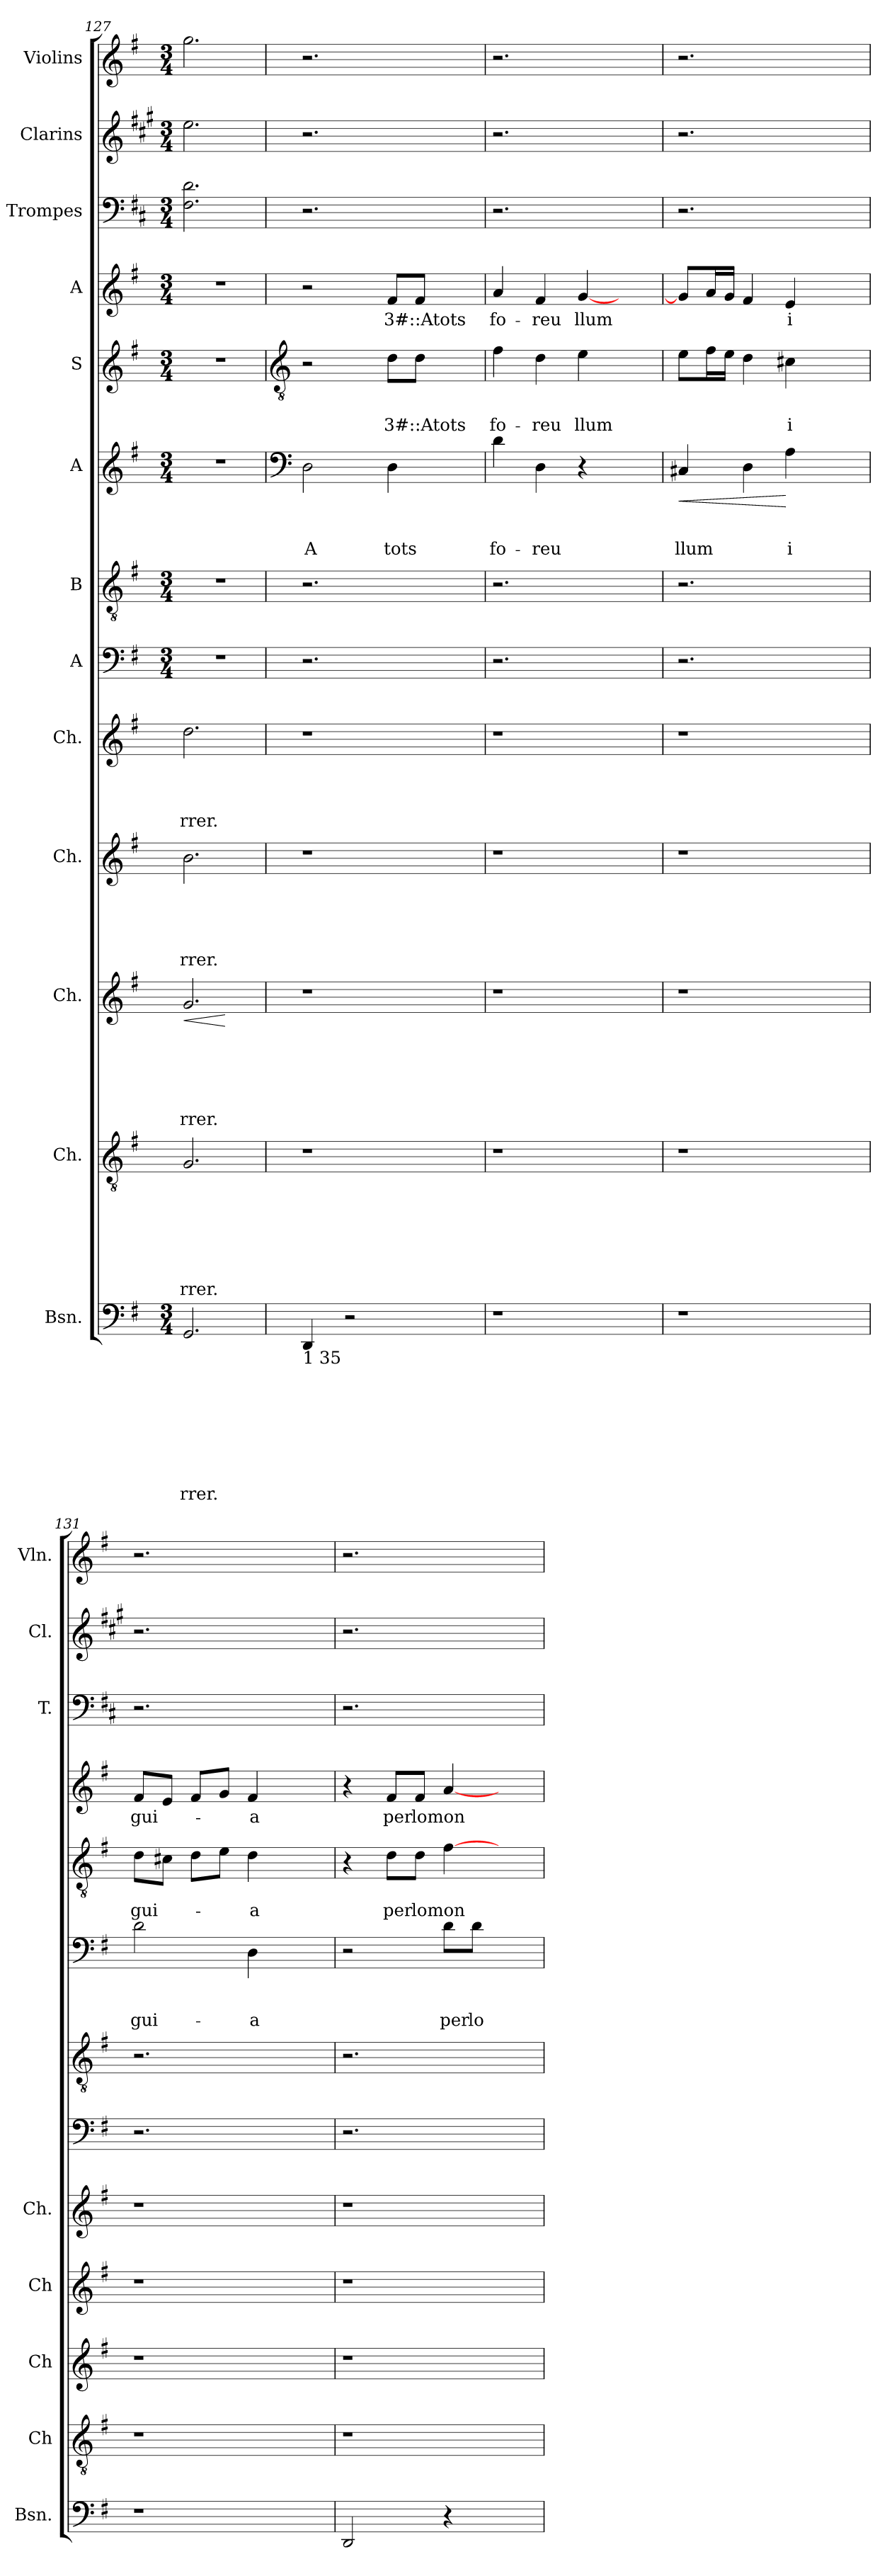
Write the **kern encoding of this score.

**kern	**text	**text	**text	**text	**text	**text	**text	**text	**kern	**text	**text	**text	**text	**text	**text	**text	**kern	**text	**text	**text	**text	**text	**text	**dynam	**kern	**text	**text	**text	**text	**text	**kern	**text	**text	**text	**text	**kern	**kern	**kern	**text	**text	**text	**dynam	**kern	**text	**text	**kern	**text	**kern	**kern	**kern
*part13	*part13	*part13	*part13	*part13	*part13	*part13	*part13	*part13	*part12	*part12	*part12	*part12	*part12	*part12	*part12	*part12	*part11	*part11	*part11	*part11	*part11	*part11	*part11	*part11	*part10	*part10	*part10	*part10	*part10	*part10	*part9	*part9	*part9	*part9	*part9	*part8	*part7	*part6	*part6	*part6	*part6	*part6	*part5	*part5	*part5	*part4	*part4	*part3	*part2	*part1
*staff13	*staff13	*staff13	*staff13	*staff13	*staff13	*staff13	*staff13	*staff13	*staff12	*staff12	*staff12	*staff12	*staff12	*staff12	*staff12	*staff12	*staff11	*staff11	*staff11	*staff11	*staff11	*staff11	*staff11	*staff11	*staff10	*staff10	*staff10	*staff10	*staff10	*staff10	*staff9	*staff9	*staff9	*staff9	*staff9	*staff8	*staff7	*staff6	*staff6	*staff6	*staff6	*staff6	*staff5	*staff5	*staff5	*staff4	*staff4	*staff3	*staff2	*staff1
*I"Bsn.	*	*	*	*	*	*	*	*	*I"Ch.	*	*	*	*	*	*	*	*I"Ch.	*	*	*	*	*	*	*	*I"Ch.	*	*	*	*	*	*I"Ch.	*	*	*	*	*I"A	*I"B	*I"A	*	*	*	*	*I"S	*	*	*I"A	*	*I"Trompes	*I"Clarins	*I"Violins
*I'Bsn.	*	*	*	*	*	*	*	*	*I'Ch	*	*	*	*	*	*	*	*I'Ch	*	*	*	*	*	*	*	*I'Ch	*	*	*	*	*	*I'Ch.	*	*	*	*	*	*	*	*	*	*	*	*	*	*	*	*	*I'T.	*I'Cl.	*I'Vln.
*clefF4	*	*	*	*	*	*	*	*	*clefGv2	*	*	*	*	*	*	*	*clefG2	*	*	*	*	*	*	*	*clefG2	*	*	*	*	*	*clefG2	*	*	*	*	*clefF4	*clefGv2	*clefG2	*	*	*	*	*clefG2	*	*	*clefG2	*	*clefF4	*clefG2	*clefG2
*	*	*	*	*	*	*	*	*	*	*	*	*	*	*	*	*	*	*	*	*	*	*	*	*	*	*	*	*	*	*	*	*	*	*	*	*	*	*	*	*	*	*	*	*	*	*	*	*ITrd4c7	*ITrd1c2	*
*k[f#]	*	*	*	*	*	*	*	*	*k[f#]	*	*	*	*	*	*	*	*k[f#]	*	*	*	*	*	*	*	*k[f#]	*	*	*	*	*	*k[f#]	*	*	*	*	*k[f#]	*k[f#]	*k[f#]	*	*	*	*	*k[f#]	*	*	*k[f#]	*	*k[f#]	*k[f#]	*k[f#]
*G:	*	*	*	*	*	*	*	*	*G:	*	*	*	*	*	*	*	*G:	*	*	*	*	*	*	*	*G:	*	*	*	*	*	*G:	*	*	*	*	*G:	*G:	*G:	*	*	*	*	*G:	*	*	*G:	*	*G:	*G:	*G:
*M3/4	*	*	*	*	*	*	*	*	*	*	*	*	*	*	*	*	*	*	*	*	*	*	*	*	*	*	*	*	*	*	*	*	*	*	*	*M3/4	*M3/4	*M3/4	*	*	*	*	*M3/4	*	*	*M3/4	*	*M3/4	*M3/4	*M3/4
=127	=127	=127	=127	=127	=127	=127	=127	=127	=127	=127	=127	=127	=127	=127	=127	=127	=127	=127	=127	=127	=127	=127	=127	=127	=127	=127	=127	=127	=127	=127	=127	=127	=127	=127	=127	=127	=127	=127	=127	=127	=127	=127	=127	=127	=127	=127	=127	=127	=127	=127
!	!	!	!	!	!	!	!	!LO:LY:a	!	!	!	!	!	!	!	!LO:LY:a	!	!	!	!	!	!	!LO:LY:b	!LO:HP:b	!	!	!	!	!	!LO:LY:b	!	!	!	!	!LO:LY:b	!	!	!	!	!	!	!	!	!	!	!	!	!	!	!
2.GG/	.	.	.	.	.	.	.	-rrer.	2.G/	.	.	.	.	.	.	-rrer.	2.g/	.	.	.	.	.	-rrer.	<	2.b\	.	.	.	.	-rrer.	2.dd\	.	.	.	-rrer.	2.r	2.r	2.r	.	.	.	.	2.r	.	.	2.r	.	2.BB\ 2.G\	2.dd\	2.gg\
.	.	.	.	.	.	.	.	.	.	.	.	.	.	.	.	.	.	.	.	.	.	.	.	[	.	.	.	.	.	.	.	.	.	.	.	.	.	.	.	.	.	.	.	.	.	.	.	.	.	.
!!LO:PB:g=z
=128!	=128!	=128!	=128!	=128!	=128!	=128!	=128!	=128!	=128!	=128!	=128!	=128!	=128!	=128!	=128!	=128!	=128!	=128!	=128!	=128!	=128!	=128!	=128!	=128!	=128!	=128!	=128!	=128!	=128!	=128!	=128!	=128!	=128!	=128!	=128!	=128!	=128!	=128!	=128!	=128!	=128!	=128!	=128!	=128!	=128!	=128!	=128!	=128!	=128!	=128!
*	*	*	*	*	*	*	*	*	*	*	*	*	*	*	*	*	*	*	*	*	*	*	*	*	*	*	*	*	*	*	*	*	*	*	*	*	*	*clefF4	*	*	*	*	*clefGv2	*	*	*	*	*	*	*
!LO:TX:b:t=1 35	!	!	!	!	!	!	!	!	!	!	!	!	!	!	!	!	!	!	!	!	!	!	!	!	!	!	!	!	!	!	!	!	!	!	!	!	!	!	!	!	!	!	!	!	!	!	!	!	!	!
!	!	!	!	!	!	!	!	!	!	!	!	!	!	!	!	!	!	!	!	!	!	!	!	!	!	!	!	!	!	!	!	!	!	!	!	!	!	!	!	!	!LO:LY:b	!	!	!	!	!	!	!	!	!
4DD/	.	.	.	.	.	.	.	.	1r	.	.	.	.	.	.	.	1r	.	.	.	.	.	.	.	1r	.	.	.	.	.	1r	.	.	.	.	2.r	2.r	2D\	.	.	A	.	2r	.	.	2r	.	2.r	2.r	2.r
2r	.	.	.	.	.	.	.	.	.	.	.	.	.	.	.	.	.	.	.	.	.	.	.	.	.	.	.	.	.	.	.	.	.	.	.	.	.	.	.	.	.	.	.	.	.	.	.	.	.	.
!	!	!	!	!	!	!	!	!	!	!	!	!	!	!	!	!	!	!	!	!	!	!	!	!	!	!	!	!	!	!	!	!	!	!	!	!	!	!	!	!	!LO:LY:b	!	!	!	!LO:LY:a	!	!LO:LY:b	!	!	!
.	.	.	.	.	.	.	.	.	.	.	.	.	.	.	.	.	.	.	.	.	.	.	.	.	.	.	.	.	.	.	.	.	.	.	.	.	.	4D\	.	.	tots	.	8d\L	.	3#::Atots	8f#/L	3#::Atots	.	.	.
.	.	.	.	.	.	.	.	.	.	.	.	.	.	.	.	.	.	.	.	.	.	.	.	.	.	.	.	.	.	.	.	.	.	.	.	.	.	.	.	.	.	.	8d\J	.	.	8f#/J	.	.	.	.
4ryy	.	.	.	.	.	.	.	.	.	.	.	.	.	.	.	.	.	.	.	.	.	.	.	.	.	.	.	.	.	.	.	.	.	.	.	4ryy	4ryy	4ryy	.	.	.	.	4ryy	.	.	4ryy	.	4ryy	4ryy	4ryy
=129	=129	=129	=129	=129	=129	=129	=129	=129	=129	=129	=129	=129	=129	=129	=129	=129	=129	=129	=129	=129	=129	=129	=129	=129	=129	=129	=129	=129	=129	=129	=129	=129	=129	=129	=129	=129	=129	=129	=129	=129	=129	=129	=129	=129	=129	=129	=129	=129	=129	=129
!LO:N:vis=1	!	!	!	!	!	!	!	!	!	!	!	!	!	!	!	!	!	!	!	!	!	!	!	!	!	!	!	!	!	!	!	!	!	!	!	!	!	!	!	!	!LO:LY:b	!	!	!	!LO:LY:a	!	!LO:LY:b	!	!	!
2.r	.	.	.	.	.	.	.	.	1r	.	.	.	.	.	.	.	1r	.	.	.	.	.	.	.	1r	.	.	.	.	.	1r	.	.	.	.	2.r	2.r	4d\	.	.	fo-	.	4f#\	.	fo-	4a/	fo-	2.r	2.r	2.r
!	!	!	!	!	!	!	!	!	!	!	!	!	!	!	!	!	!	!	!	!	!	!	!	!	!	!	!	!	!	!	!	!	!	!	!	!	!	!	!	!	!LO:LY:b	!	!	!	!LO:LY:a	!	!LO:LY:b	!	!	!
.	.	.	.	.	.	.	.	.	.	.	.	.	.	.	.	.	.	.	.	.	.	.	.	.	.	.	.	.	.	.	.	.	.	.	.	.	.	4D\	.	.	-reu	.	4d\	.	-reu	4f#/	-reu	.	.	.
!	!	!	!	!	!	!	!	!	!	!	!	!	!	!	!	!	!	!	!	!	!	!	!	!	!	!	!	!	!	!	!	!	!	!	!	!	!	!	!	!	!	!	!	!	!LO:LY:a	!	!LO:LY:b	!	!	!
.	.	.	.	.	.	.	.	.	.	.	.	.	.	.	.	.	.	.	.	.	.	.	.	.	.	.	.	.	.	.	.	.	.	.	.	.	.	4r	.	.	.	.	4e\	.	llum	[<4g/	llum	.	.	.
4ryy	.	.	.	.	.	.	.	.	.	.	.	.	.	.	.	.	.	.	.	.	.	.	.	.	.	.	.	.	.	.	.	.	.	.	.	4ryy	4ryy	4ryy	.	.	.	.	4ryy	.	.	4ryy	.	4ryy	4ryy	4ryy
=130	=130	=130	=130	=130	=130	=130	=130	=130	=130	=130	=130	=130	=130	=130	=130	=130	=130	=130	=130	=130	=130	=130	=130	=130	=130	=130	=130	=130	=130	=130	=130	=130	=130	=130	=130	=130	=130	=130	=130	=130	=130	=130	=130	=130	=130	=130	=130	=130	=130	=130
!LO:N:vis=1	!	!	!	!	!	!	!	!	!	!	!	!	!	!	!	!	!	!	!	!	!	!	!	!	!	!	!	!	!	!	!	!	!	!	!	!	!	!	!	!	!LO:LY:b	!LO:HP:b	!	!	!	!	!	!	!	!
2.r	.	.	.	.	.	.	.	.	1r	.	.	.	.	.	.	.	1r	.	.	.	.	.	.	.	1r	.	.	.	.	.	1r	.	.	.	.	2.r	2.r	4C#X/	.	.	llum	<	8e\L	.	.	8g/L]	.	2.r	2.r	2.r
.	.	.	.	.	.	.	.	.	.	.	.	.	.	.	.	.	.	.	.	.	.	.	.	.	.	.	.	.	.	.	.	.	.	.	.	.	.	.	.	.	.	.	16f#\L	.	.	16a/L	.	.	.	.
.	.	.	.	.	.	.	.	.	.	.	.	.	.	.	.	.	.	.	.	.	.	.	.	.	.	.	.	.	.	.	.	.	.	.	.	.	.	.	.	.	.	.	16e\JJ	.	.	16g/JJ	.	.	.	.
.	.	.	.	.	.	.	.	.	.	.	.	.	.	.	.	.	.	.	.	.	.	.	.	.	.	.	.	.	.	.	.	.	.	.	.	.	.	4D\	.	.	.	.	4d\	.	.	4f#/	.	.	.	.
!	!	!	!	!	!	!	!	!	!	!	!	!	!	!	!	!	!	!	!	!	!	!	!	!	!	!	!	!	!	!	!	!	!	!	!	!	!	!	!	!	!LO:LY:b:rj	!	!	!	!LO:LY:a:rj	!	!LO:LY:b:rj	!	!	!
.	.	.	.	.	.	.	.	.	.	.	.	.	.	.	.	.	.	.	.	.	.	.	.	.	.	.	.	.	.	.	.	.	.	.	.	.	.	4A\	.	.	i	[	4c#X\	.	i	4e/	i	.	.	.
4ryy	.	.	.	.	.	.	.	.	.	.	.	.	.	.	.	.	.	.	.	.	.	.	.	.	.	.	.	.	.	.	.	.	.	.	.	4ryy	4ryy	4ryy	.	.	.	.	4ryy	.	.	4ryy	.	4ryy	4ryy	4ryy
=131	=131	=131	=131	=131	=131	=131	=131	=131	=131	=131	=131	=131	=131	=131	=131	=131	=131	=131	=131	=131	=131	=131	=131	=131	=131	=131	=131	=131	=131	=131	=131	=131	=131	=131	=131	=131	=131	=131	=131	=131	=131	=131	=131	=131	=131	=131	=131	=131	=131	=131
!LO:N:vis=1	!	!	!	!	!	!	!	!	!	!	!	!	!	!	!	!	!	!	!	!	!	!	!	!	!	!	!	!	!	!	!	!	!	!	!	!	!	!	!	!	!LO:LY:b	!	!	!	!LO:LY:a	!	!LO:LY:b	!	!	!
2.r	.	.	.	.	.	.	.	.	1r	.	.	.	.	.	.	.	1r	.	.	.	.	.	.	.	1r	.	.	.	.	.	1r	.	.	.	.	2.r	2.r	2d\	.	.	gui-	.	8d\L	.	gui-	8f#/L	gui-	2.r	2.r	2.r
.	.	.	.	.	.	.	.	.	.	.	.	.	.	.	.	.	.	.	.	.	.	.	.	.	.	.	.	.	.	.	.	.	.	.	.	.	.	.	.	.	.	.	8c#X\J	.	.	8e/J	.	.	.	.
.	.	.	.	.	.	.	.	.	.	.	.	.	.	.	.	.	.	.	.	.	.	.	.	.	.	.	.	.	.	.	.	.	.	.	.	.	.	.	.	.	.	.	8d\L	.	.	8f#/L	.	.	.	.
.	.	.	.	.	.	.	.	.	.	.	.	.	.	.	.	.	.	.	.	.	.	.	.	.	.	.	.	.	.	.	.	.	.	.	.	.	.	.	.	.	.	.	8e\J	.	.	8g/J	.	.	.	.
!	!	!	!	!	!	!	!	!	!	!	!	!	!	!	!	!	!	!	!	!	!	!	!	!	!	!	!	!	!	!	!	!	!	!	!	!	!	!	!	!	!LO:LY:b	!	!	!	!LO:LY:a	!	!LO:LY:b	!	!	!
.	.	.	.	.	.	.	.	.	.	.	.	.	.	.	.	.	.	.	.	.	.	.	.	.	.	.	.	.	.	.	.	.	.	.	.	.	.	4D\	.	.	-a	.	4d\	.	-a	4f#/	-a	.	.	.
4ryy	.	.	.	.	.	.	.	.	.	.	.	.	.	.	.	.	.	.	.	.	.	.	.	.	.	.	.	.	.	.	.	.	.	.	.	4ryy	4ryy	4ryy	.	.	.	.	4ryy	.	.	4ryy	.	4ryy	4ryy	4ryy
=132	=132	=132	=132	=132	=132	=132	=132	=132	=132	=132	=132	=132	=132	=132	=132	=132	=132	=132	=132	=132	=132	=132	=132	=132	=132	=132	=132	=132	=132	=132	=132	=132	=132	=132	=132	=132	=132	=132	=132	=132	=132	=132	=132	=132	=132	=132	=132	=132	=132	=132
2DD/	.	.	.	.	.	.	.	.	1r	.	.	.	.	.	.	.	1r	.	.	.	.	.	.	.	1r	.	.	.	.	.	1r	.	.	.	.	2.r	2.r	2r	.	.	.	.	4r	.	.	4r	.	2.r	2.r	2.r
!	!	!	!	!	!	!	!	!	!	!	!	!	!	!	!	!	!	!	!	!	!	!	!	!	!	!	!	!	!	!	!	!	!	!	!	!	!	!	!	!	!	!	!	!	!LO:LY:a	!	!LO:LY:b	!	!	!
.	.	.	.	.	.	.	.	.	.	.	.	.	.	.	.	.	.	.	.	.	.	.	.	.	.	.	.	.	.	.	.	.	.	.	.	.	.	.	.	.	.	.	8d\L	.	per	8f#/L	per	.	.	.
!	!	!	!	!	!	!	!	!	!	!	!	!	!	!	!	!	!	!	!	!	!	!	!	!	!	!	!	!	!	!	!	!	!	!	!	!	!	!	!	!	!	!	!	!	!LO:LY:a	!	!LO:LY:b	!	!	!
.	.	.	.	.	.	.	.	.	.	.	.	.	.	.	.	.	.	.	.	.	.	.	.	.	.	.	.	.	.	.	.	.	.	.	.	.	.	.	.	.	.	.	8d\J	.	lomon	8f#/J	lomon	.	.	.
!	!	!	!	!	!	!	!	!	!	!	!	!	!	!	!	!	!	!	!	!	!	!	!	!	!	!	!	!	!	!	!	!	!	!	!	!	!	!	!	!	!LO:LY:b	!	!	!	!	!	!	!	!	!
4r	.	.	.	.	.	.	.	.	.	.	.	.	.	.	.	.	.	.	.	.	.	.	.	.	.	.	.	.	.	.	.	.	.	.	.	.	.	8d\L	.	.	per	.	[>4f#\	.	.	[<4a/	.	.	.	.
!	!	!	!	!	!	!	!	!	!	!	!	!	!	!	!	!	!	!	!	!	!	!	!	!	!	!	!	!	!	!	!	!	!	!	!	!	!	!	!	!	!LO:LY:b	!	!	!	!	!	!	!	!	!
.	.	.	.	.	.	.	.	.	.	.	.	.	.	.	.	.	.	.	.	.	.	.	.	.	.	.	.	.	.	.	.	.	.	.	.	.	.	8d\J	.	.	lo	.	.	.	.	.	.	.	.	.
4ryy	.	.	.	.	.	.	.	.	.	.	.	.	.	.	.	.	.	.	.	.	.	.	.	.	.	.	.	.	.	.	.	.	.	.	.	4ryy	4ryy	4ryy	.	.	.	.	4ryy	.	.	4ryy	.	4ryy	4ryy	4ryy
=	=	=	=	=	=	=	=	=	=	=	=	=	=	=	=	=	=	=	=	=	=	=	=	=	=	=	=	=	=	=	=	=	=	=	=	=	=	=	=	=	=	=	=	=	=	=	=	=	=	=
*-	*-	*-	*-	*-	*-	*-	*-	*-	*-	*-	*-	*-	*-	*-	*-	*-	*-	*-	*-	*-	*-	*-	*-	*-	*-	*-	*-	*-	*-	*-	*-	*-	*-	*-	*-	*-	*-	*-	*-	*-	*-	*-	*-	*-	*-	*-	*-	*-	*-	*-
